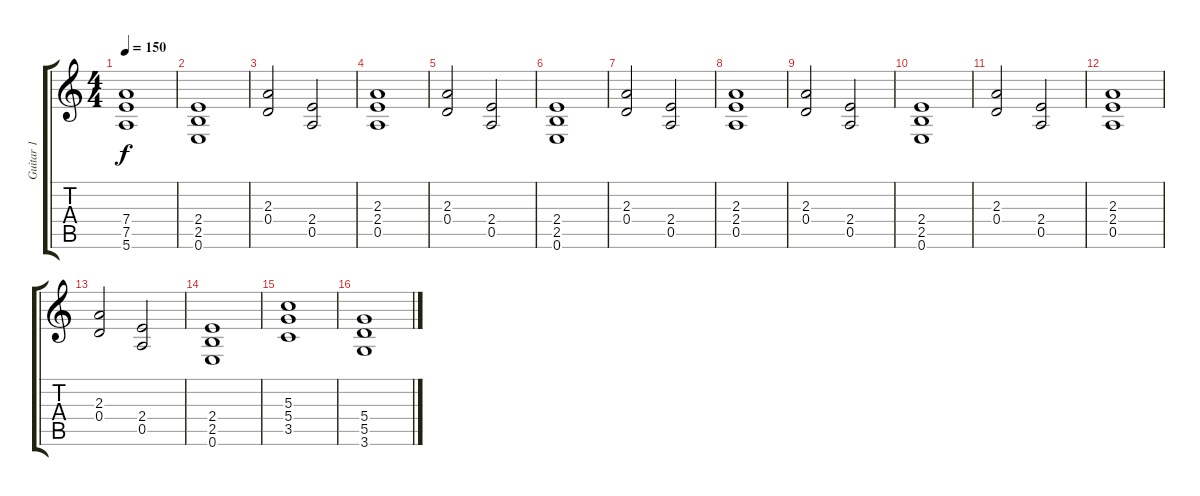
\track ("Guitar 1" "Guitar 1") {instrument distortionguitar}
\staff {score tabs}
\tuning (E4 B3 G3 D3 A2 E2) {hide}
\ts (4 4)
\tempo 150
\clef g2
\ks c
(7.4{t} 7.5{t} 5.6{t}).1{dy f} |
(2.4 2.5 0.6).1 |
(2.3 0.4).2 (2.4 0.5).2 |
(2.3 2.4 0.5).1 |
(2.3 0.4).2 (2.4 0.5).2 |
(2.4 2.5 0.6).1 |
(2.3 0.4).2 (2.4 0.5).2 |
(2.3 2.4 0.5).1 |
(2.3 0.4).2 (2.4 0.5).2 |
(2.4 2.5 0.6).1 |
(2.3 0.4).2 (2.4 0.5).2 |
(2.3 2.4 0.5).1 |
(2.3 0.4).2 (2.4 0.5).2 |
(2.4 2.5 0.6).1 |
(5.3 5.4 3.5).1 |
(5.4 5.5 3.6).1
